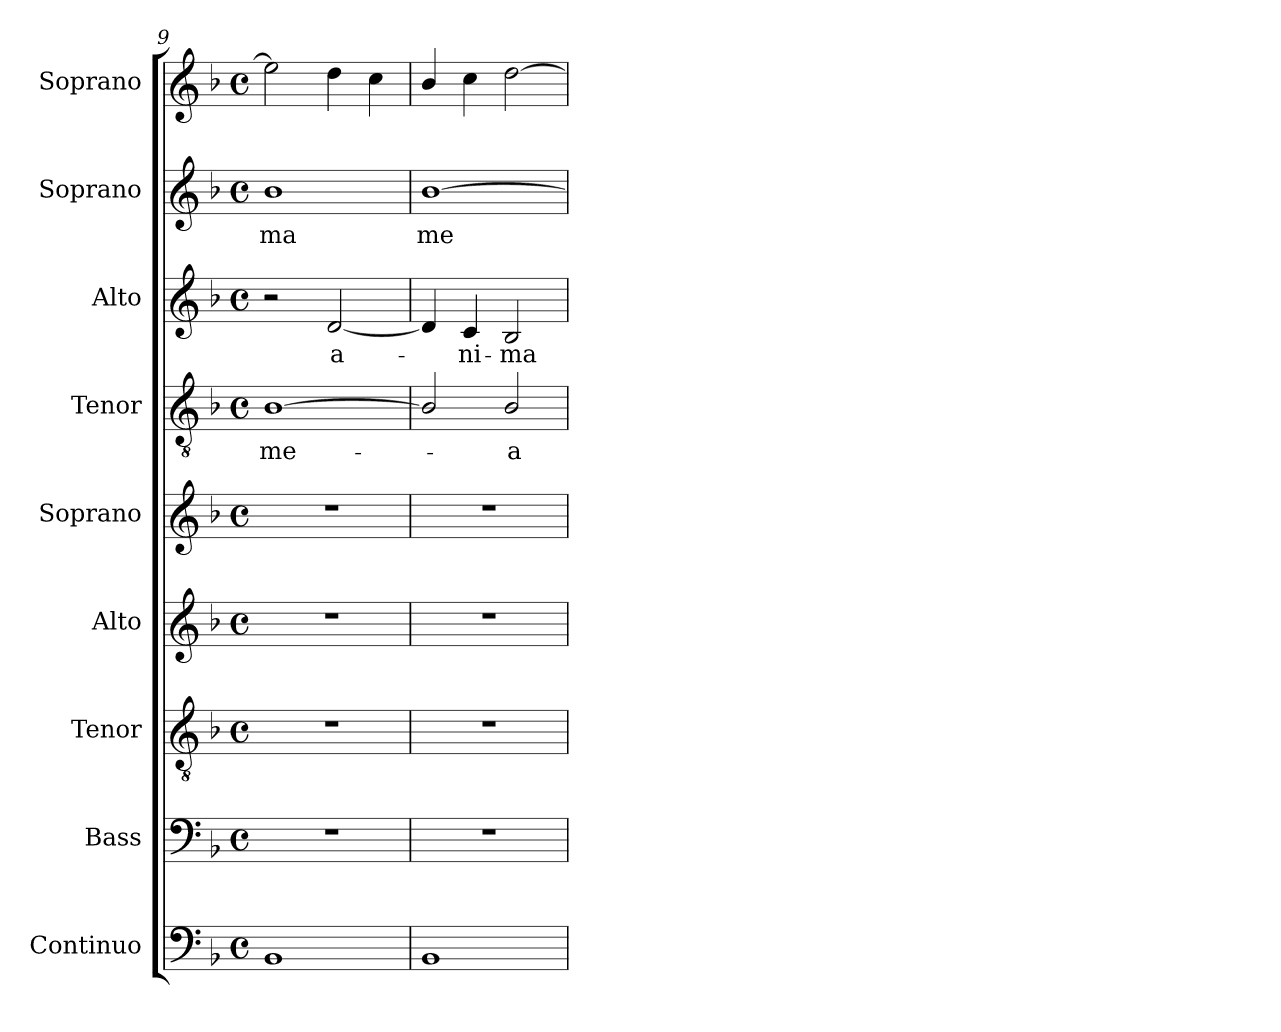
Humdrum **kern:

**kern	**kern	**kern	**kern	**kern	**kern	**text	**kern	**text	**kern	**text	**kern
*part9	*part8	*part7	*part6	*part5	*part4	*part4	*part3	*part3	*part2	*part2	*part1
*staff9	*staff8	*staff7	*staff6	*staff5	*staff4	*staff4	*staff3	*staff3	*staff2	*staff2	*staff1
*I"Continuo	*I"Bass	*I"Tenor	*I"Alto	*I"Soprano	*I"Tenor	*	*I"Alto	*	*I"Soprano	*	*I"Soprano
*I'Cont.	*I'B.	*I'T.	*I'A.	*I'S.	*I'T.	*	*I'A.	*	*I'S.	*	*I'S.
*clefF4	*clefF4	*clefGv2	*clefG2	*clefG2	*clefGv2	*	*clefG2	*	*clefG2	*	*clefG2
*	*	*ITrd7c12	*	*	*ITrd7c12	*	*	*	*	*	*
*k[b-]	*k[b-]	*k[b-]	*k[b-]	*k[b-]	*k[b-]	*	*k[b-]	*	*k[b-]	*	*k[b-]
*F:	*F:	*F:	*F:	*F:	*F:	*	*F:	*	*F:	*	*F:
*M4/4	*M4/4	*M4/4	*M4/4	*M4/4	*M4/4	*	*M4/4	*	*M4/4	*	*M4/4
*met(c)	*met(c)	*met(c)	*met(c)	*met(c)	*met(c)	*	*met(c)	*	*met(c)	*	*met(c)
=9	=9	=9	=9	=9	=9	=9	=9	=9	=9	=9	=9
!	!	!	!	!	!	!LO:LY:b:color=#000000	!	!	!	!	!
!	!	!	!	!	!	!	!	!	!	!LO:LY:b:color=#000000	!
1BB-i	1r	1r	1r	1r	[<1BB-i	me-	2r	.	1b-i	-ma	2ee-i\]
!	!	!	!	!	!	!	!	!LO:LY:b:color=#000000	!	!	!
.	.	.	.	.	.	.	[<2di/	a-	.	.	4ddi\
.	.	.	.	.	.	.	.	.	.	.	4cci\
=10	=10	=10	=10	=10	=10	=10	=10	=10	=10	=10	=10
!	!	!	!	!	!	!	!	!	!	!LO:LY:b:color=#000000	!
1BB-i	1r	1r	1r	1r	2BB-i/]	.	4di/]	.	[<1b-i	me-	4b-i/
!	!	!	!	!	!	!	!	!LO:LY:b:color=#000000	!	!	!
.	.	.	.	.	.	.	4ci/	-ni-	.	.	4cci\
!	!	!	!	!	!	!LO:LY:b:color=#000000	!	!	!	!	!
!	!	!	!	!	!	!	!	!LO:LY:b:color=#000000	!	!	!
.	.	.	.	.	2BB-i/	-a	2B-i/	-ma	.	.	[>2ddi\
=	=	=	=	=	=	=	=	=	=	=	=
*-	*-	*-	*-	*-	*-	*-	*-	*-	*-	*-	*-
